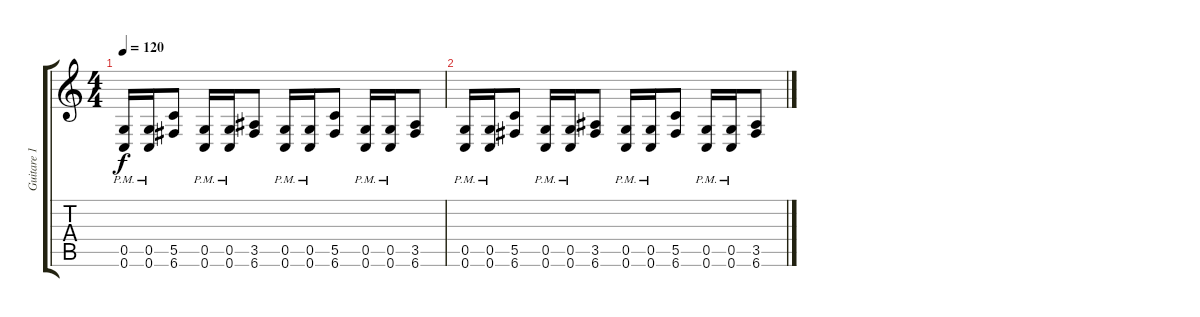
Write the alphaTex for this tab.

\track ("Guitare 1" "Guitare 1") {instrument distortionguitar}
\staff {score tabs}
\tuning (D4 A3 F3 C3 G2 C2) {hide}
\ts (4 4)
\tempo 120
\clef g2
\ks c
(0.5{pm} 0.6{pm}).16{dy f} (0.5{pm} 0.6{pm}).16 (5.5 6.6).8 (0.5{pm} 0.6{pm}).16 (0.5{pm} 0.6{pm}).16 (3.5 6.6).8 (0.5{pm} 0.6{pm}).16 (0.5{pm} 0.6{pm}).16 (5.5 6.6).8 (0.5{pm} 0.6{pm}).16 (0.5{pm} 0.6{pm}).16 (3.5 6.6).8 |
(0.5{pm} 0.6{pm}).16 (0.5{pm} 0.6{pm}).16 (5.5 6.6).8 (0.5{pm} 0.6{pm}).16 (0.5{pm} 0.6{pm}).16 (3.5 6.6).8 (0.5{pm} 0.6{pm}).16 (0.5{pm} 0.6{pm}).16 (5.5 6.6).8 (0.5{pm} 0.6{pm}).16 (0.5{pm} 0.6{pm}).16 (3.5 6.6).8
